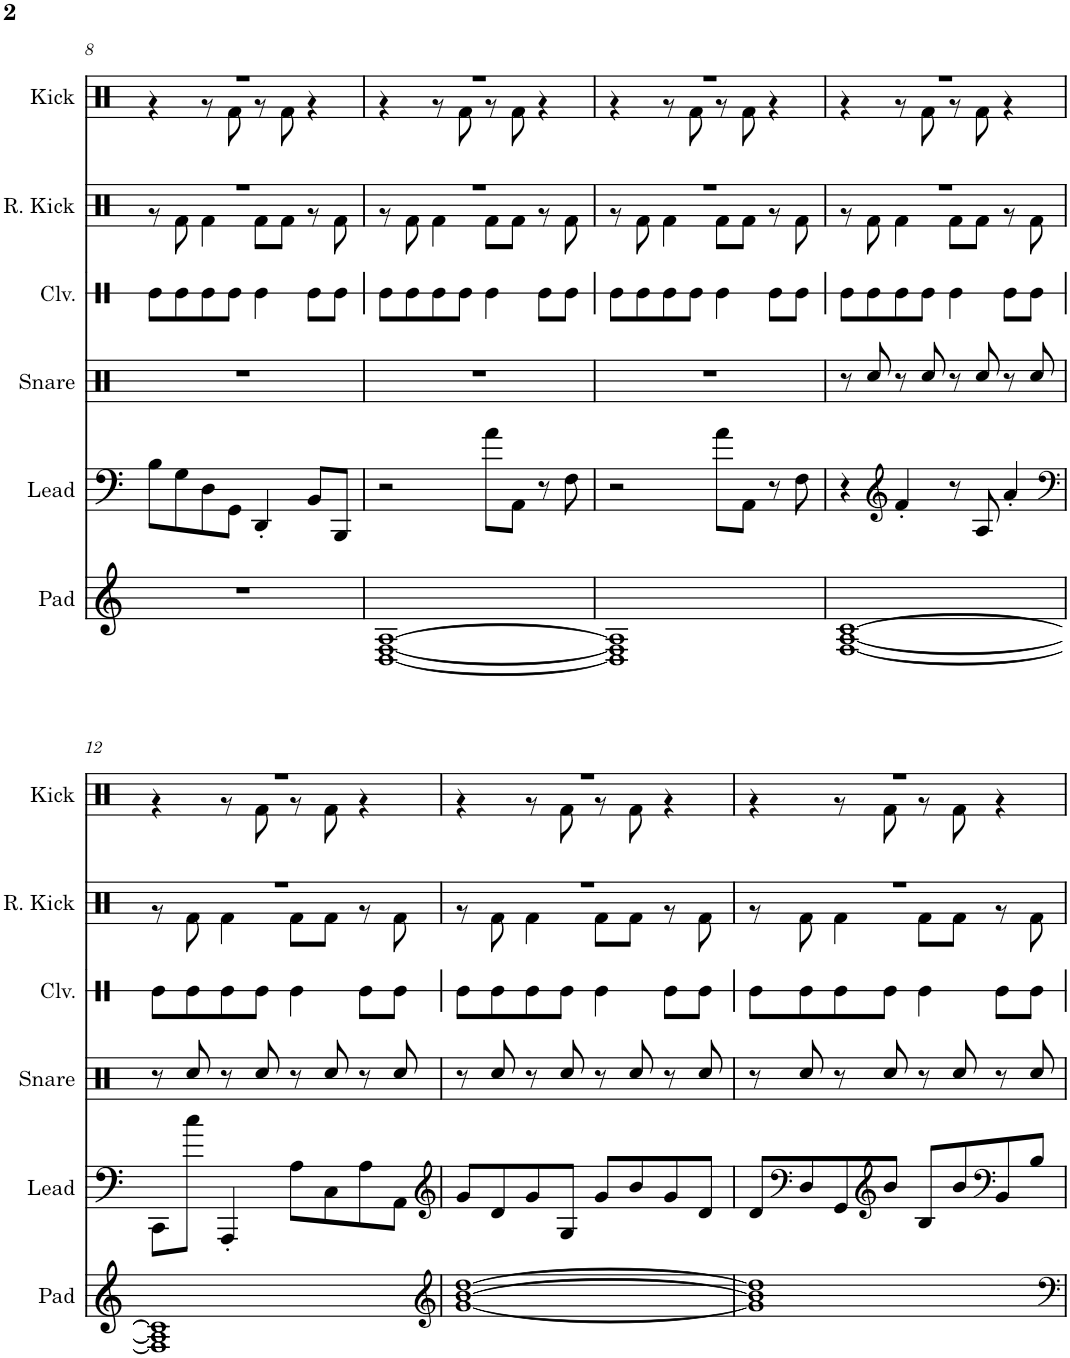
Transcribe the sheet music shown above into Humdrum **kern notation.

**kern	**kern	**kern	**kern	**kern	**kern
*part6	*part5	*part4	*part3	*part2	*part1
*staff6	*staff5	*staff4	*staff3	*staff2	*staff1
*I"Pad	*I"Lead	*I"Snare	*I"Claves	*I"Reverb Kick	*I"Kick
*I'Pad	*I'Lead	*I'Snare	*I'Clv.	*I'R. Kick	*I'Kick
!!LO:PB:g=z
*clefG2	*clefF4	*clefX	*clefX	*clefX	*clefX
*k[]	*k[]	*k[]	*k[]	*k[]	*k[]
*M4/4	*M4/4	*M4/4	*M4/4	*M4/4	*M4/4
=8	=8	=8	=8	=8	=8
*	*	*	*	*^	*^
1r	8B\L	1r	8Re\L	1r	8r	1r	4r
.	8G\	.	8Re\	.	8Rf\	.	.
.	8D\	.	8Re\	.	4Rf\	.	8r
.	8GG\J	.	8Re\J	.	.	.	8Rf\
.	4DD'/	.	4Re\	.	8Rf\L	.	8r
.	.	.	.	.	8Rf\J	.	8Rf\
.	8BB/L	.	8Re\L	.	8r	.	4r
.	8BBB/J	.	8Re\J	.	8Rf\	.	.
=9	=9	=9	=9	=9	=9	=9	=9
[1D [1F [1A	2r	1r	8Re\L	1r	8r	1r	4r
.	.	.	8Re\	.	8Rf\	.	.
.	.	.	8Re\	.	4Rf\	.	8r
.	.	.	8Re\J	.	.	.	8Rf\
.	8a\L	.	4Re\	.	8Rf\L	.	8r
.	8AA\J	.	.	.	8Rf\J	.	8Rf\
.	8r	.	8Re\L	.	8r	.	4r
.	8F\	.	8Re\J	.	8Rf\	.	.
=10	=10	=10	=10	=10	=10	=10	=10
1D] 1F] 1A]	2r	1r	8Re\L	1r	8r	1r	4r
.	.	.	8Re\	.	8Rf\	.	.
.	.	.	8Re\	.	4Rf\	.	8r
.	.	.	8Re\J	.	.	.	8Rf\
.	8a\L	.	4Re\	.	8Rf\L	.	8r
.	8AA\J	.	.	.	8Rf\J	.	8Rf\
.	8r	.	8Re\L	.	8r	.	4r
.	8F\	.	8Re\J	.	8Rf\	.	.
=11	=11	=11	=11	=11	=11	=11	=11
[1F [1A [1c	4r	8r	8Re\L	1r	8r	1r	4r
.	.	8Rcc/	8Re\	.	8Rf\	.	.
*	*clefG2	*	*	*	*	*	*
.	4f'/	8r	8Re\	.	4Rf\	.	8r
.	.	8Rcc/	8Re\J	.	.	.	8Rf\
.	8r	8r	4Re\	.	8Rf\L	.	8r
.	8A/	8Rcc/	.	.	8Rf\J	.	8Rf\
.	4a'/	8r	8Re\L	.	8r	.	4r
.	.	8Rcc/	8Re\J	.	8Rf\	.	.
!!LO:LB:g=z	!!
=12	=12	=12	=12	=12	=12	=12	=12
*	*clefF4	*	*	*	*	*	*
1F] 1A] 1c]	8CC\L	8r	8Re\L	1r	8r	1r	4r
.	8cc\J	8Rcc/	8Re\	.	8Rf\	.	.
.	4AAA'/	8r	8Re\	.	4Rf\	.	8r
.	.	8Rcc/	8Re\J	.	.	.	8Rf\
.	8A\L	8r	4Re\	.	8Rf\L	.	8r
.	8C\	8Rcc/	.	.	8Rf\J	.	8Rf\
.	8A\	8r	8Re\L	.	8r	.	4r
.	8AA\J	8Rcc/	8Re\J	.	8Rf\	.	.
=13	=13	=13	=13	=13	=13	=13	=13
*clefG2	*clefG2	*	*	*	*	*	*
[1g [1b [1dd	8g/L	8r	8Re\L	1r	8r	1r	4r
.	8d/	8Rcc/	8Re\	.	8Rf\	.	.
.	8g/	8r	8Re\	.	4Rf\	.	8r
.	8G/J	8Rcc/	8Re\J	.	.	.	8Rf\
.	8g/L	8r	4Re\	.	8Rf\L	.	8r
.	8b/	8Rcc/	.	.	8Rf\J	.	8Rf\
.	8g/	8r	8Re\L	.	8r	.	4r
.	8d/J	8Rcc/	8Re\J	.	8Rf\	.	.
=14	=14	=14	=14	=14	=14	=14	=14
1g] 1b] 1dd]	8d/L	8r	8Re\L	1r	8r	1r	4r
*	*clefF4	*	*	*	*	*	*
.	8D/	8Rcc/	8Re\	.	8Rf\	.	.
.	8GG/	8r	8Re\	.	4Rf\	.	8r
*	*clefG2	*	*	*	*	*	*
.	8b/J	8Rcc/	8Re\J	.	.	.	8Rf\
.	8B/L	8r	4Re\	.	8Rf\L	.	8r
.	8b/	8Rcc/	.	.	8Rf\J	.	8Rf\
*	*clefF4	*	*	*	*	*	*
.	8BB/	8r	8Re\L	.	8r	.	4r
.	8B/J	8Rcc/	8Re\J	.	8Rf\	.	.
*	*	*	*	*v	*v	*	*
*	*	*	*	*	*v	*v
=	=	=	=	=	=
*-	*-	*-	*-	*-	*-
